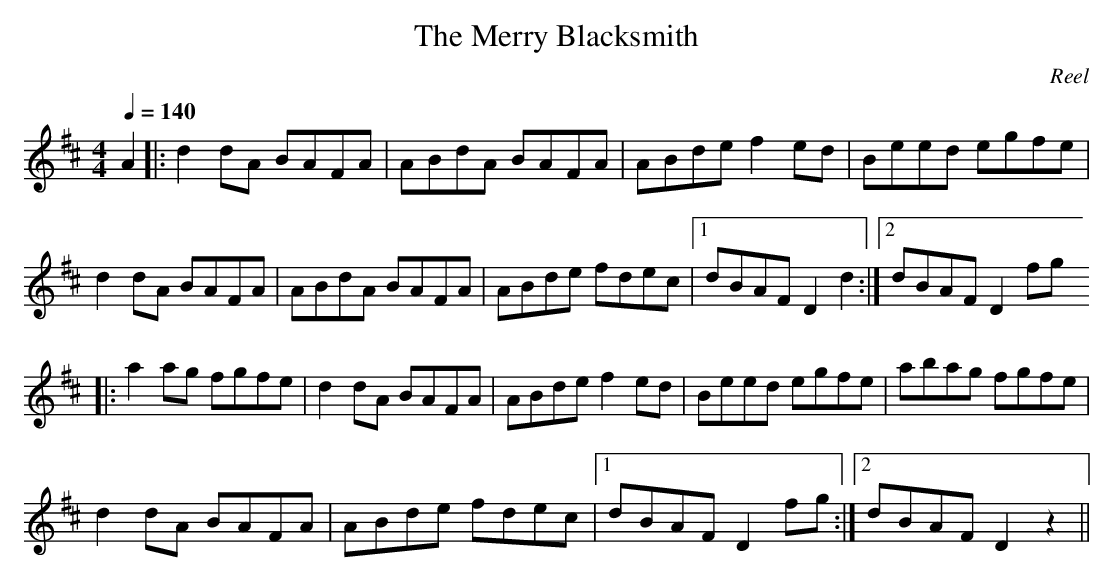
X:1
T:The Merry Blacksmith
C:Reel
M:4/4
Q:1/4=140
L:1/8
K:D
A2   \
|:  d2  dA BAFA | ABdA BAFA |  ABde f2 ed | Beed egfe  |
d2 dA BAFA | ABdA BAFA | ABde fdec |1 dBAF D2 d2 :|2  dBAF D2 fg
|:  a2 ag fgfe | d2 dA BAFA | ABde f2 ed | Beed egfe | abag fgfe |
 d2 dA BAFA | ABde fdec |1 dBAF D2 fg  :|2 dBAF D2 z2 ||
